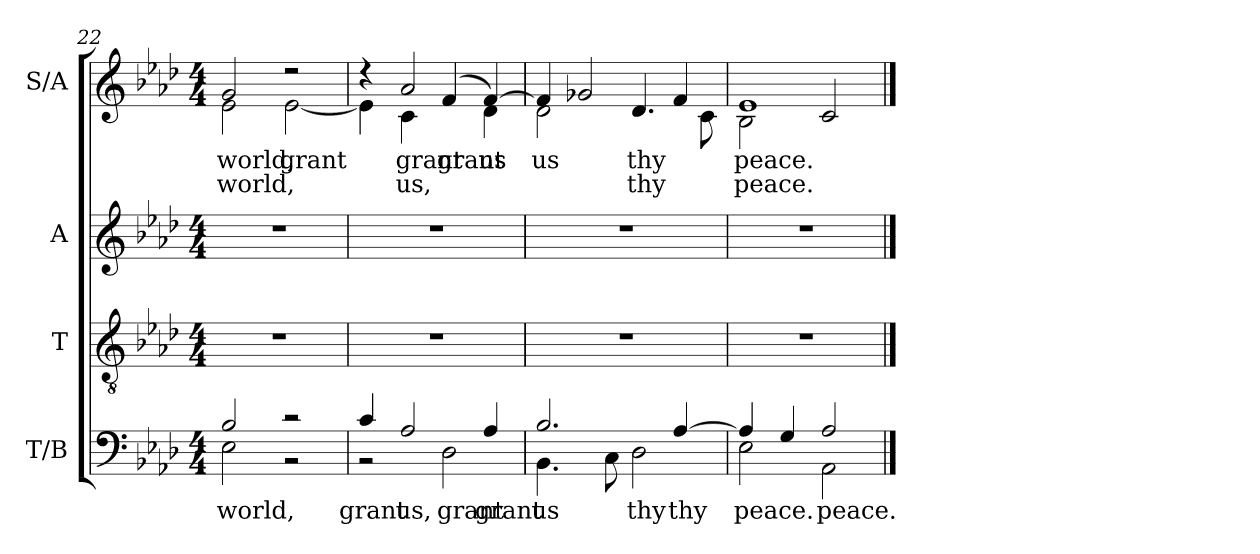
**kern	**text	**kern	**kern	**kern	**text	**text
*part4	*part4	*part3	*part2	*part1	*part1	*part1
*staff4	*staff4	*staff3	*staff2	*staff1	*staff1	*staff1
*I"T/B	*	*I"T	*I"A	*I"S/A	*	*
*I'B.	*	*I'T.	*I'A.	*I'S.	*	*
*clefF4	*	*clefGv2	*clefG2	*clefG2	*	*
*	*	*ITrd7c12	*	*	*	*
*k[b-e-a-d-]	*	*k[b-e-a-d-]	*k[b-e-a-d-]	*k[b-e-a-d-]	*	*
*A-:	*	*A-:	*A-:	*A-:	*	*
*M4/4	*	*M4/4	*M4/4	*M4/4	*	*
=22	=22	=22	=22	=22	=22	=22
*^	*	*	*	*	*	*
!	!	!LO:LY:b:color=#000000	!	!	!	!	!
*	*	*	*	*	*^	*	*
!	!	!	!	!	!	!	!LO:LY:b:color=#000000	!LO:LY:b:color=#000000
2B-i/	2E-i\	world,	1r	1r	2gi/	2e-i\	world,	world,
!	!	!	!	!	!	!	!LO:LY:b:color=#000000	!
2r	2r	.	.	.	2r	[2e-i\	grant	.
=23	=23	=23	=23	=23	=23	=23	=23	=23
!	!	!LO:LY:a:color=#000000	!	!	!	!	!	!
4ci/	2r	grant	1r	1r	4r	4e-i\]	.	.
!	!	!LO:LY:a:color=#000000	!	!	!	!	!	!
!	!	!	!	!	!	!	!LO:LY:a:color=#000000	!LO:LY:b:color=#000000
2A-i/	.	us,	.	.	2a-i/	4ci\	grant	us,
!	!	!LO:LY:b:color=#000000	!	!	!	!	!	!
!	!	!	!	!	!	!	!LO:LY:b:color=#000000	!
.	2D-i\	grant	.	.	.	(4fi/	grant	.
!	!	!LO:LY:a:color=#000000	!	!	!	!	!	!
!	!	!	!	!	!	!	!LO:LY:a:color=#000000	!
4A-i/	.	grant	.	.	[4fi/	4d-i\)	us	.
=24	=24	=24	=24	=24	=24	=24	=24	=24
!	!	!LO:LY:a:color=#000000	!	!	!	!	!	!
!	!	!LO:LY:b:color=#000000	!	!	!	!	!	!
!	!	!	!	!	!	!	!LO:LY:b:color=#000000	!
2.B-i/	4.BB-i\	us	1r	1r	4fi/]	2d-i\	us	.
.	.	.	.	.	2g-Xi/	.	.	.
.	8Ci\	.	.	.	.	.	.	.
!	!	!LO:LY:b:color=#000000	!	!	!	!	!	!
!	!	!	!	!	!	!	!LO:LY:a:color=#000000	!LO:LY:b:color=#000000
.	2D-i\	thy	.	.	.	4.d-i/	thy	thy
!	!	!LO:LY:a:color=#000000	!	!	!	!	!	!
[4A-i/	.	thy	.	.	4fi/	.	.	.
.	.	.	.	.	.	8ci\	.	.
=25	=25	=25	=25	=25	=25	=25	=25	=25
!	!	!LO:LY:b:color=#000000	!	!	!	!	!	!
!	!	!	!	!	!	!	!LO:LY:a:color=#000000	!LO:LY:b:color=#000000
4A-i/]	2E-i\	peace.	1r	1r	1e-i	2B-i\	peace.	peace.
4Gi/	.	.	.	.	.	.	.	.
!	!	!LO:LY:a:color=#000000	!	!	!	!	!	!
2A-i/	2AA-i\	peace.	.	.	.	2ci/	.	.
*v	*v	*	*	*	*v	*v	*	*
==	==	==	==	==	==	==
*-	*-	*-	*-	*-	*-	*-
